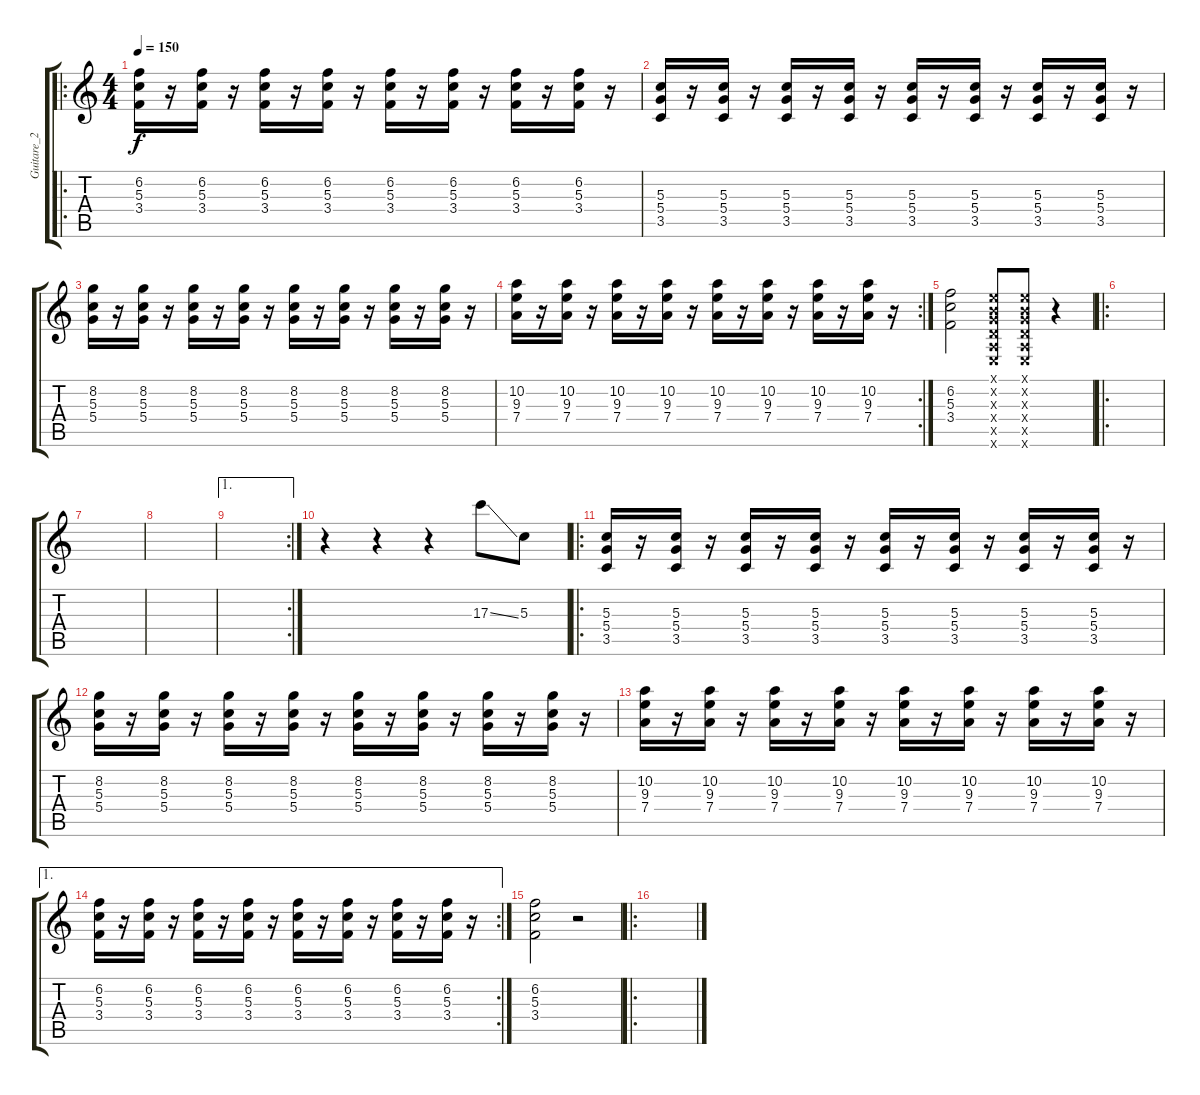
\track ("Guitare_2" "Guitare_2") {instrument distortionguitar}
\staff {score tabs}
\tuning (E4 B3 G3 D3 A2 E2) {hide}
\ro
\ts (4 4)
\tempo 150
\clef g2
\ks c
(6.2 5.3 3.4).16{dy f} r.16 (6.2 5.3 3.4).16 r.16 (6.2 5.3 3.4).16 r.16 (6.2 5.3 3.4).16 r.16 (6.2 5.3 3.4).16 r.16 (6.2 5.3 3.4).16 r.16 (6.2 5.3 3.4).16 r.16 (6.2 5.3 3.4).16 r.16 |
(5.3 5.4 3.5).16 r.16 (5.3 5.4 3.5).16 r.16 (5.3 5.4 3.5).16 r.16 (5.3 5.4 3.5).16 r.16 (5.3 5.4 3.5).16 r.16 (5.3 5.4 3.5).16 r.16 (5.3 5.4 3.5).16 r.16 (5.3 5.4 3.5).16 r.16 |
(8.2 5.3 5.4).16 r.16 (8.2 5.3 5.4).16 r.16 (8.2 5.3 5.4).16 r.16 (8.2 5.3 5.4).16 r.16 (8.2 5.3 5.4).16 r.16 (8.2 5.3 5.4).16 r.16 (8.2 5.3 5.4).16 r.16 (8.2 5.3 5.4).16 r.16 |
\rc 2
(10.2 9.3 7.4).16 r.16 (10.2 9.3 7.4).16 r.16 (10.2 9.3 7.4).16 r.16 (10.2 9.3 7.4).16 r.16 (10.2 9.3 7.4).16 r.16 (10.2 9.3 7.4).16 r.16 (10.2 9.3 7.4).16 r.16 (10.2 9.3 7.4).16 r.16 |
(6.2 5.3 3.4).2 (0.1{x} 0.2{x} 0.3{x} 0.4{x} 0.5{x} 0.6{x}).8 (0.1{x} 0.2{x} 0.3{x} 0.4{x} 0.5{x} 0.6{x}).8 r.4 |
\ro
|
|
|
\ae 1
\rc 2
|
r.4 r.4 r.4 17.3{ss}.8 5.3.8 |
\ro
(5.3 5.4 3.5).16 r.16 (5.3 5.4 3.5).16 r.16 (5.3 5.4 3.5).16 r.16 (5.3 5.4 3.5).16 r.16 (5.3 5.4 3.5).16 r.16 (5.3 5.4 3.5).16 r.16 (5.3 5.4 3.5).16 r.16 (5.3 5.4 3.5).16 r.16 |
(8.2 5.3 5.4).16 r.16 (8.2 5.3 5.4).16 r.16 (8.2 5.3 5.4).16 r.16 (8.2 5.3 5.4).16 r.16 (8.2 5.3 5.4).16 r.16 (8.2 5.3 5.4).16 r.16 (8.2 5.3 5.4).16 r.16 (8.2 5.3 5.4).16 r.16 |
(10.2 9.3 7.4).16 r.16 (10.2 9.3 7.4).16 r.16 (10.2 9.3 7.4).16 r.16 (10.2 9.3 7.4).16 r.16 (10.2 9.3 7.4).16 r.16 (10.2 9.3 7.4).16 r.16 (10.2 9.3 7.4).16 r.16 (10.2 9.3 7.4).16 r.16 |
\ae 1
\rc 2
(6.2 5.3 3.4).16 r.16 (6.2 5.3 3.4).16 r.16 (6.2 5.3 3.4).16 r.16 (6.2 5.3 3.4).16 r.16 (6.2 5.3 3.4).16 r.16 (6.2 5.3 3.4).16 r.16 (6.2 5.3 3.4).16 r.16 (6.2 5.3 3.4).16 r.16 |
(6.2 5.3 3.4).2 r.2 |
\ro
